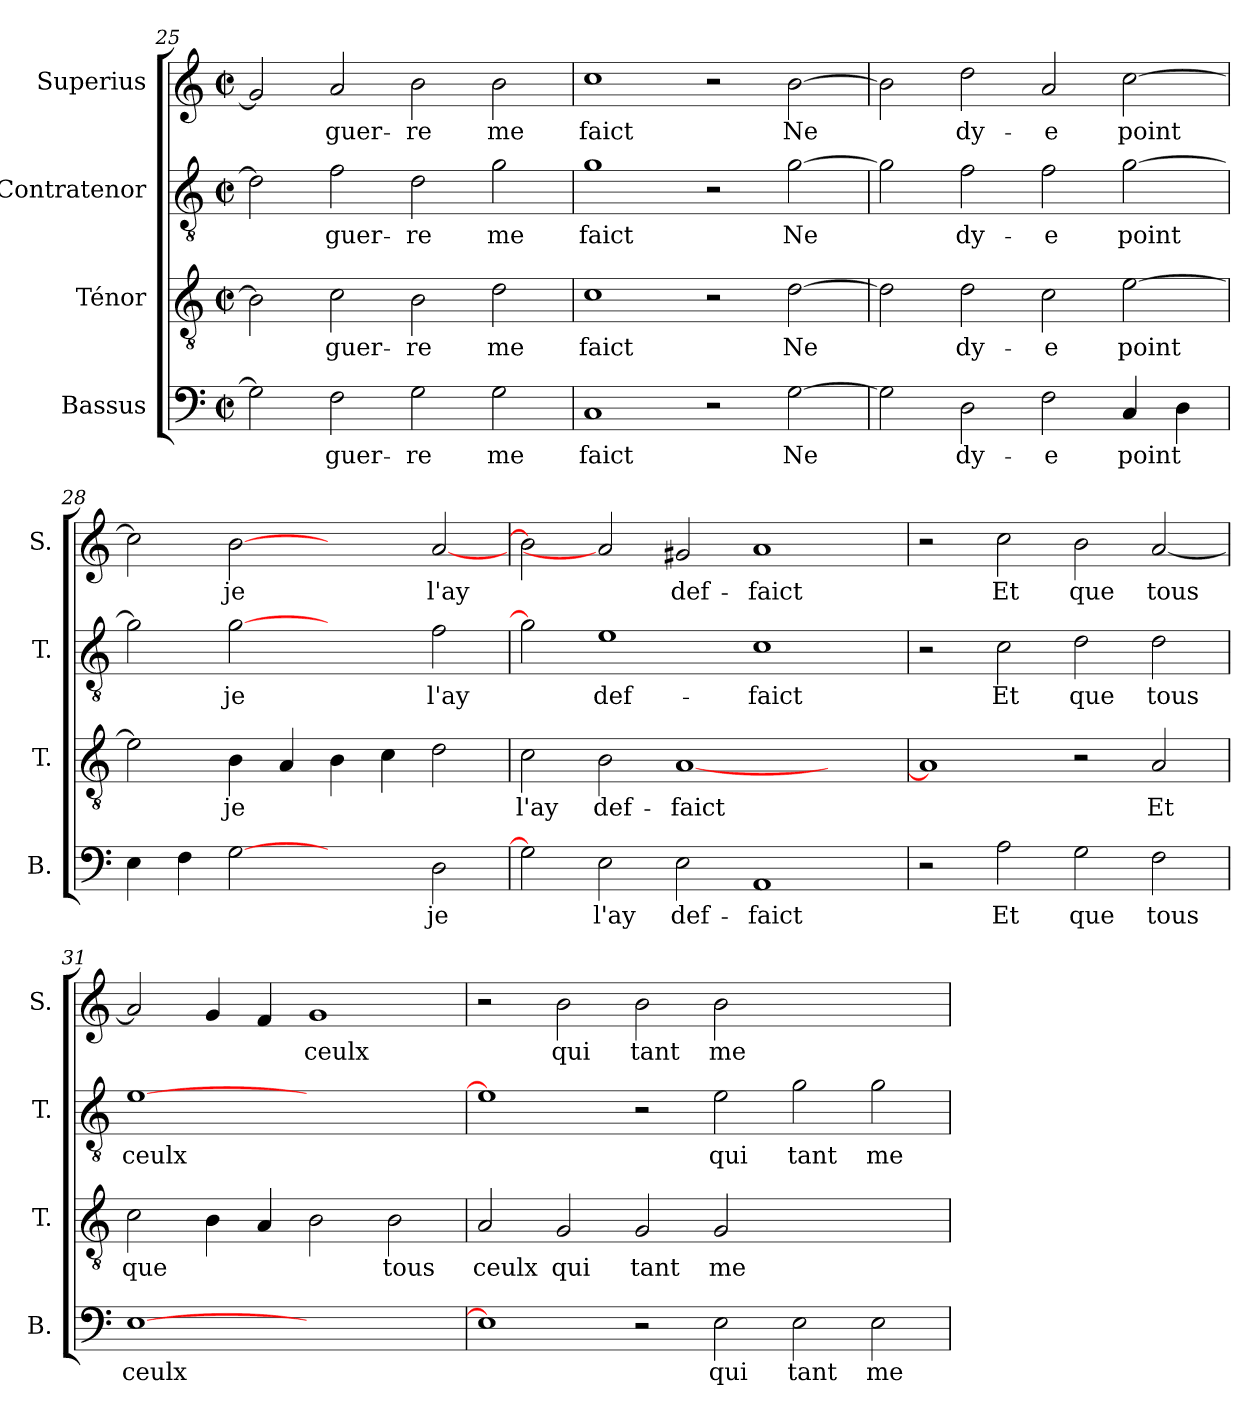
**kern	**text	**kern	**text	**kern	**text	**kern	**text
*part4	*part4	*part3	*part3	*part2	*part2	*part1	*part1
*staff4	*staff4	*staff3	*staff3	*staff2	*staff2	*staff1	*staff1
*I"Bassus	*	*I"Ténor	*	*I"Contratenor	*	*I"Superius	*
*I'B.	*	*I'T.	*	*I'T.	*	*I'S.	*
*clefF4	*	*clefGv2	*	*clefGv2	*	*clefG2	*
*k[]	*	*k[]	*	*k[]	*	*k[]	*
*C:	*	*C:	*	*C:	*	*C:	*
*M2/2	*	*M2/2	*	*M2/2	*	*M2/2	*
*met(c|)	*	*met(c|)	*	*met(c|)	*	*met(c|)	*
=25	=25	=25	=25	=25	=25	=25	=25
2G\]	.	2B\]	.	2d\]	.	2g/]	.
2F\	guer-	2c\	guer-	2f\	guer-	2a/	guer-
2G\	-re	2B\	-re	2d\	-re	2b\	-re
2G\	me	2d\	me	2g\	me	2b\	me
=26	=26	=26	=26	=26	=26	=26	=26
1C/	faict	1c\	faict	1g\	faict	1cc\	faict
2r	.	2r	.	2r	.	2r	.
[2G\	Ne	[2d\	Ne	[2g\	Ne	[2b\	Ne
!!LO:LB:g=z
=27	=27	=27	=27	=27	=27	=27	=27
2G\]	.	2d\]	.	2g\]	.	2b\]	.
2D\	dy-	2d\	dy-	2f\	dy-	2dd\	dy-
2F\	-e	2c\	-e	2f\	-e	2a/	-e
4C/	point	[2e\	point	[2g\	point	[2cc\	point
4D\	.	.	.	.	.	.	.
=28	=28	=28	=28	=28	=28	=28	=28
4E\	.	2e\]	.	2g\]	.	2cc\]	.
4F\	.	.	.	.	.	.	.
[2G\	.	4B\	je	[2g\	je	[2b\	je
.	.	4A/	.	.	.	.	.
2ryy	.	4B\	.	2ryy	.	2ryy	.
.	.	4c\	.	.	.	.	.
2D\	je	2d\	.	2f\	l'ay	[2a/	l'ay
=29	=29	=29	=29	=29	=29	=29	=29
2G\]	.	2c\	l'ay	2g\]	.	2b\]	.
2E\	l'ay	2B\	def-	1e\	def-	2a/]	.
2E\	def-	[1A/	-faict	.	.	2g#X/	def-
1AA/	-faict	.	.	1c\	-faict	1a/	-faict
.	.	2ryy	.	.	.	.	.
=30	=30	=30	=30	=30	=30	=30	=30
2r	.	1A/]	.	2r	.	2r	.
2A\	Et	.	.	2c\	Et	2cc\	Et
2G\	que	2r	.	2d\	que	2b\	que
2F\	tous	2A/	Et	2d\	tous	[2a/	tous
=31	=31	=31	=31	=31	=31	=31	=31
[1E\	ceulx	2c\	que	[1e\	ceulx	2a/]	.
.	.	4B\	.	.	.	4g/	.
.	.	4A/	.	.	.	4f/	.
1ryy	.	2B\	.	1ryy	.	1g/	ceulx
.	.	2B\	tous	.	.	.	.
!!LO:PB:g=z
=32	=32	=32	=32	=32	=32	=32	=32
1E\]	.	2A/	ceulx	1e\]	.	2r	.
.	.	2G/	qui	.	.	2b\	qui
2r	.	2G/	tant	2r	.	2b\	tant
2E\	qui	2G/	me	2e\	qui	2b\	me
2E\	tant	1ryy	.	2g\	tant	1ryy	.
2E\	me	.	.	2g\	me	.	.
=	=	=	=	=	=	=	=
*-	*-	*-	*-	*-	*-	*-	*-
